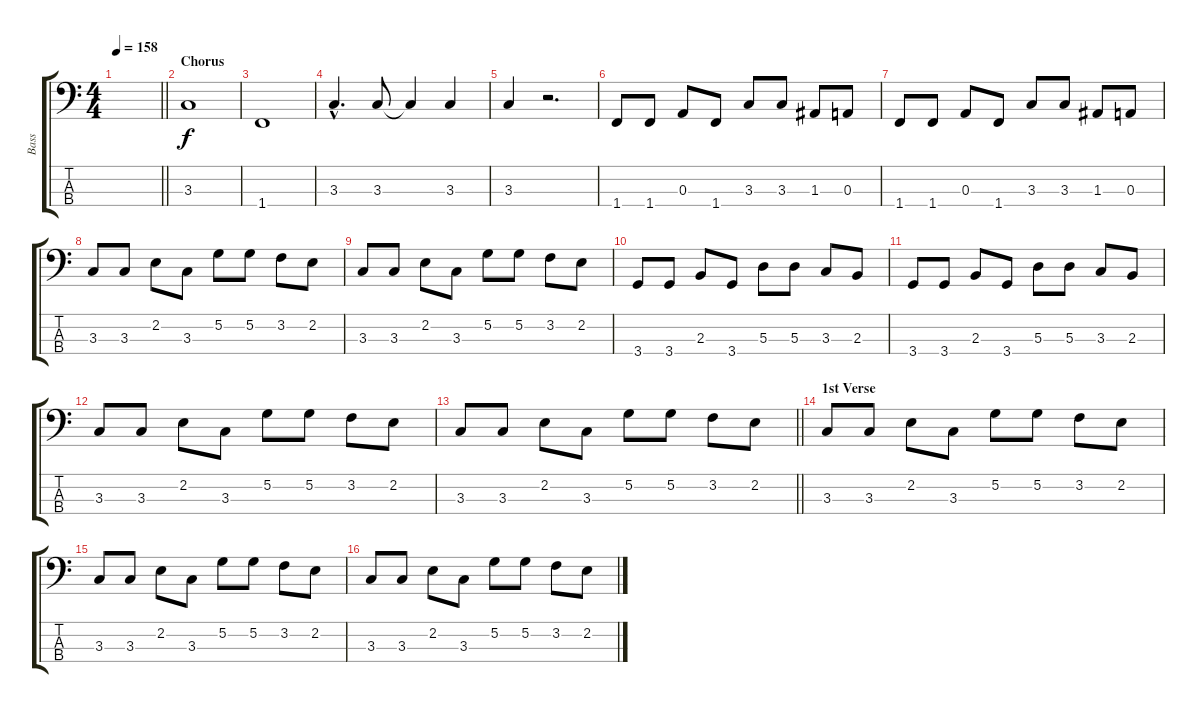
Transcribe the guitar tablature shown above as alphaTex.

\track ("Bass" "Bass") {instrument electricbassfinger}
\staff {score tabs}
\tuning (G2 D2 A1 E1) {hide}
\ts (4 4)
\tempo 158
\clef f4
\barLineRight lightlight
\ks c
|
\section ("" "Chorus")
3.3.1 |
1.4.1 |
3.3{hac}.4{d} 3.3.8 3.3{t}.4 3.3.4 |
3.3.4 r.2{d} |
1.4.8 1.4.8 0.3.8 1.4.8 3.3.8 3.3.8 1.3.8 0.3.8 |
1.4.8 1.4.8 0.3.8 1.4.8 3.3.8 3.3.8 1.3.8 0.3.8 |
3.3.8 3.3.8 2.2.8 3.3.8 5.2.8 5.2.8 3.2.8 2.2.8 |
3.3.8 3.3.8 2.2.8 3.3.8 5.2.8 5.2.8 3.2.8 2.2.8 |
3.4.8 3.4.8 2.3.8 3.4.8 5.3.8 5.3.8 3.3.8 2.3.8 |
3.4.8 3.4.8 2.3.8 3.4.8 5.3.8 5.3.8 3.3.8 2.3.8 |
3.3.8 3.3.8 2.2.8 3.3.8 5.2.8 5.2.8 3.2.8 2.2.8 |
\barLineRight lightlight
3.3.8 3.3.8 2.2.8 3.3.8 5.2.8 5.2.8 3.2.8 2.2.8 |
\section ("" "1st Verse")
3.3.8 3.3.8 2.2.8 3.3.8 5.2.8 5.2.8 3.2.8 2.2.8 |
3.3.8 3.3.8 2.2.8 3.3.8 5.2.8 5.2.8 3.2.8 2.2.8 |
3.3.8 3.3.8 2.2.8 3.3.8 5.2.8 5.2.8 3.2.8 2.2.8
